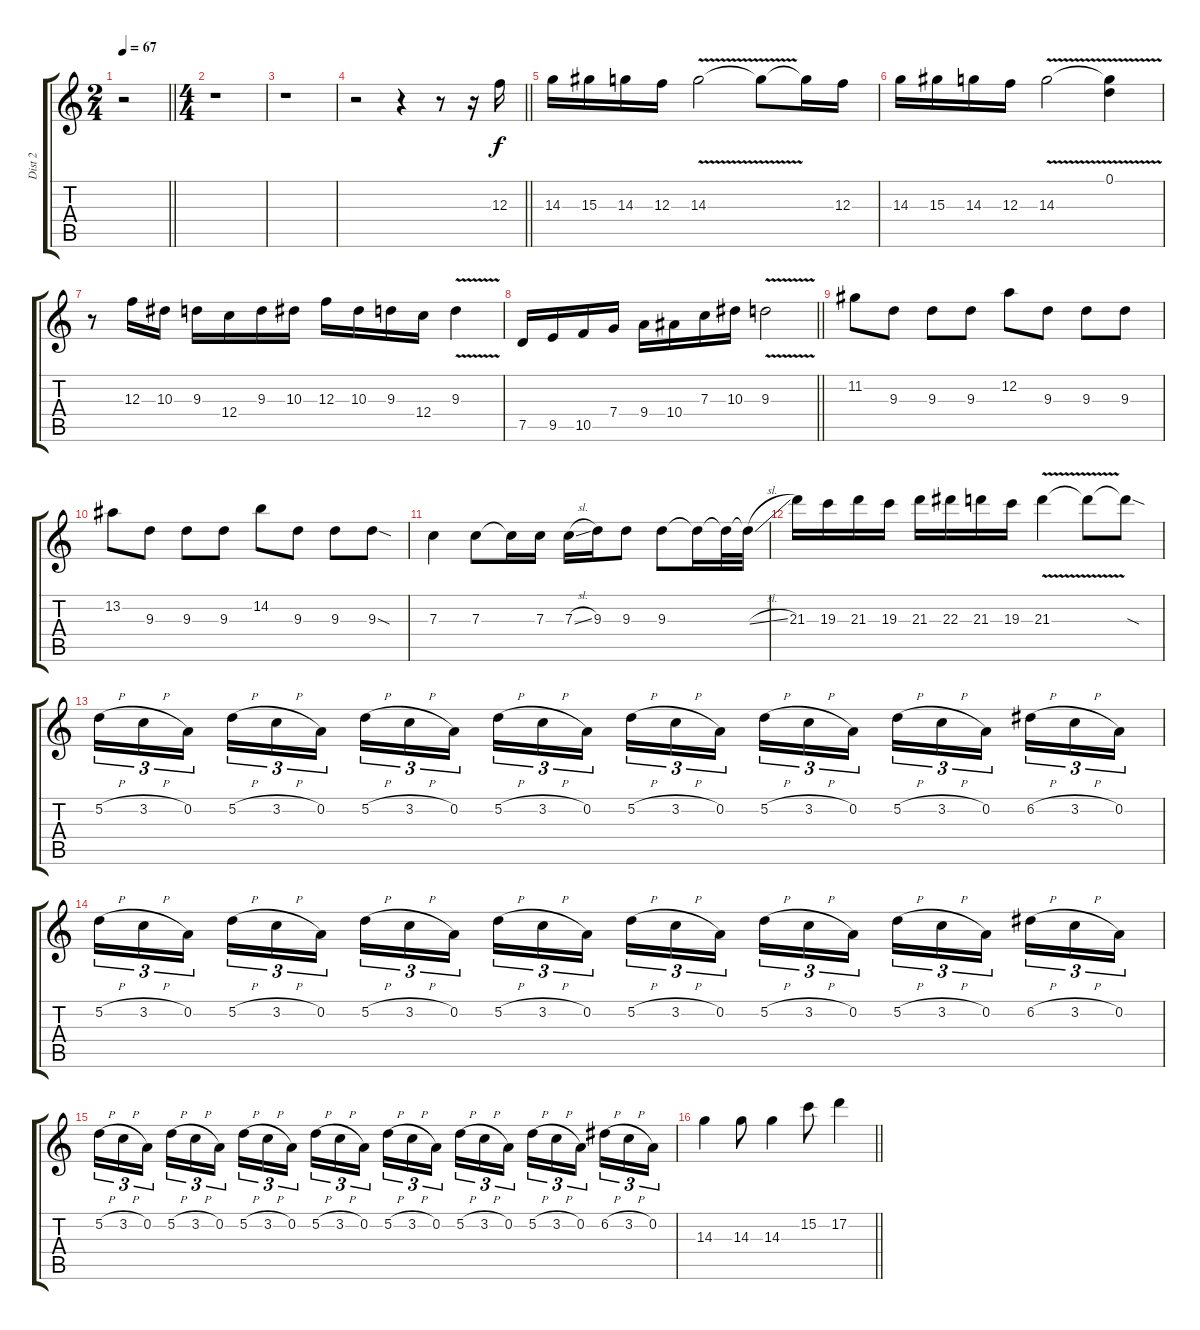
\track ("Dist 2" "Dist 2") {instrument distortionguitar}
\staff {score tabs}
\tuning (D4 A3 F3 C3 G2 D2) {hide}
\ts (2 4)
\tempo 67
\clef g2
\barLineRight lightlight
\ks c
r.2{dy f} |
\ts (4 4)
r.1 |
r.1 |
\barLineRight lightlight
r.2 r.4 r.8 r.16 12.3.16 |
14.3.16 15.3.16 14.3.16 12.3.16 14.3{v}.2 14.3{t}.8 14.3{t}.16 12.3.16 |
14.3.16 15.3.16 14.3.16 12.3.16 14.3{v}.2 (0.1 14.3{t}).4 |
r.8 12.3.16 10.3.16 9.3.16 12.4.16 9.3.16 10.3.16 12.3.16 10.3.16 9.3.16 12.4.16 9.3{v}.4 |
\barLineRight lightlight
7.5.16 9.5.16 10.5.16 7.4.16 9.4.16 10.4.16 7.3.16 10.3.16 9.3{v}.2 |
11.2.8 9.3.8 9.3.8 9.3.8 12.2.8 9.3.8 9.3.8 9.3.8 |
13.2.8 9.3.8 9.3.8 9.3.8 14.2.8 9.3.8 9.3.8 9.3{sod}.8 |
7.3.4 7.3.8 7.3{t}.16 7.3.16 7.3{sl}.16 9.3.16 9.3.8 9.3.8 9.3{t}.16 9.3{t}.32 9.3{sl t}.32 |
21.3.16 19.3.16 21.3.16 19.3.16 21.3.16 22.3.16 21.3.16 19.3.16 21.3{v}.4 21.3{t}.8 21.3{sod t}.8 |
5.2{h}.16{tu (3 2)} 3.2{h}.16{tu (3 2)} 0.2.16{tu (3 2) beam splitsecondary} 5.2{h}.16{tu (3 2)} 3.2{h}.16{tu (3 2)} 0.2.16{tu (3 2)} 5.2{h}.16{tu (3 2)} 3.2{h}.16{tu (3 2)} 0.2.16{tu (3 2) beam splitsecondary} 5.2{h}.16{tu (3 2)} 3.2{h}.16{tu (3 2)} 0.2.16{tu (3 2)} 5.2{h}.16{tu (3 2)} 3.2{h}.16{tu (3 2)} 0.2.16{tu (3 2) beam splitsecondary} 5.2{h}.16{tu (3 2)} 3.2{h}.16{tu (3 2)} 0.2.16{tu (3 2)} 5.2{h}.16{tu (3 2)} 3.2{h}.16{tu (3 2)} 0.2.16{tu (3 2) beam splitsecondary} 6.2{h}.16{tu (3 2)} 3.2{h}.16{tu (3 2)} 0.2.16{tu (3 2)} |
5.2{h}.16{tu (3 2)} 3.2{h}.16{tu (3 2)} 0.2.16{tu (3 2) beam splitsecondary} 5.2{h}.16{tu (3 2)} 3.2{h}.16{tu (3 2)} 0.2.16{tu (3 2)} 5.2{h}.16{tu (3 2)} 3.2{h}.16{tu (3 2)} 0.2.16{tu (3 2) beam splitsecondary} 5.2{h}.16{tu (3 2)} 3.2{h}.16{tu (3 2)} 0.2.16{tu (3 2)} 5.2{h}.16{tu (3 2)} 3.2{h}.16{tu (3 2)} 0.2.16{tu (3 2) beam splitsecondary} 5.2{h}.16{tu (3 2)} 3.2{h}.16{tu (3 2)} 0.2.16{tu (3 2)} 5.2{h}.16{tu (3 2)} 3.2{h}.16{tu (3 2)} 0.2.16{tu (3 2) beam splitsecondary} 6.2{h}.16{tu (3 2)} 3.2{h}.16{tu (3 2)} 0.2.16{tu (3 2)} |
5.2{h}.16{tu (3 2)} 3.2{h}.16{tu (3 2)} 0.2.16{tu (3 2) beam splitsecondary} 5.2{h}.16{tu (3 2)} 3.2{h}.16{tu (3 2)} 0.2.16{tu (3 2)} 5.2{h}.16{tu (3 2)} 3.2{h}.16{tu (3 2)} 0.2.16{tu (3 2) beam splitsecondary} 5.2{h}.16{tu (3 2)} 3.2{h}.16{tu (3 2)} 0.2.16{tu (3 2)} 5.2{h}.16{tu (3 2)} 3.2{h}.16{tu (3 2)} 0.2.16{tu (3 2) beam splitsecondary} 5.2{h}.16{tu (3 2)} 3.2{h}.16{tu (3 2)} 0.2.16{tu (3 2)} 5.2{h}.16{tu (3 2)} 3.2{h}.16{tu (3 2)} 0.2.16{tu (3 2) beam splitsecondary} 6.2{h}.16{tu (3 2)} 3.2{h}.16{tu (3 2)} 0.2.16{tu (3 2)} |
\barLineRight lightlight
14.3.4 14.3.8 14.3.4 15.2.8 17.2.4
